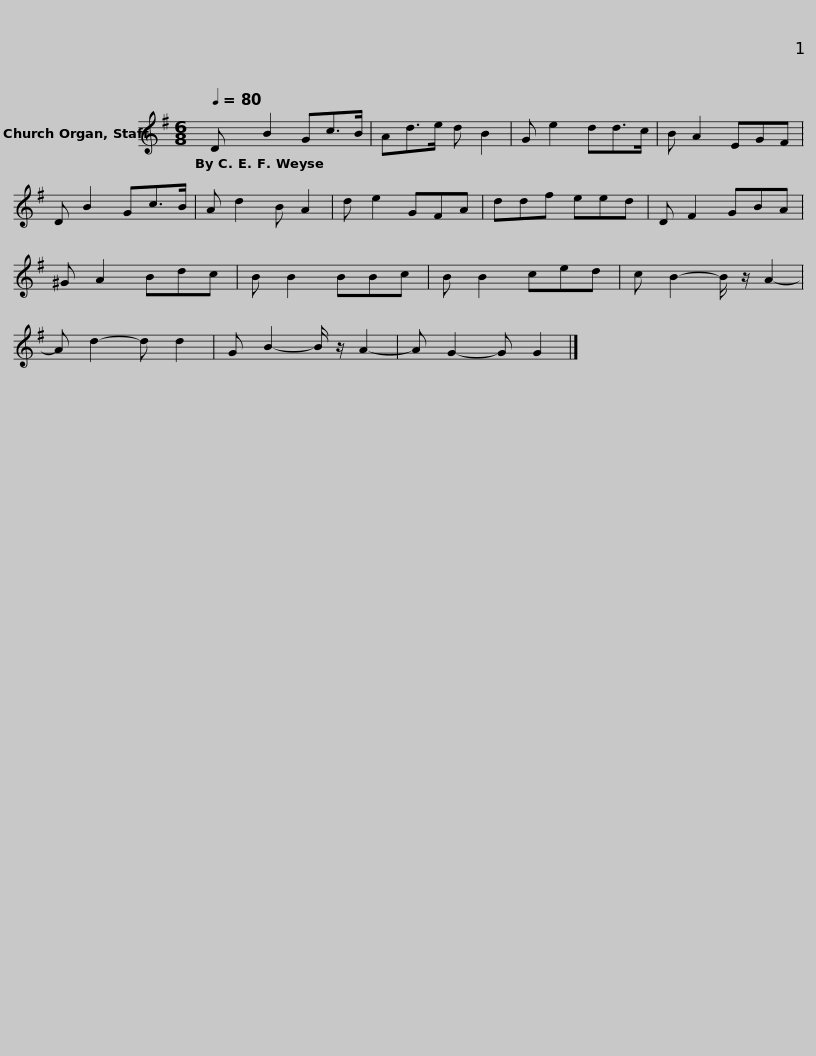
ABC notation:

X:1
L:1/8
Q:1/4=80
M:6/8
I:linebreak $
K:G
V:1 treble
V:1
 D B2 Gc>B | Ad>e d B2 | G e2 dd>c | B A2 EGF | D B2 Gc>B | %5
 A d2 B A2 | d e2 GFA | ddf eed |$ D F2 GBA | ^G A2 Bdc | %10
 B B2 BBc | B B2 ced | c B2- B/ z/ A2- | A d2- d d2 | G B2- B/ z/ A2- | %15
 A G2- G G2 |] %16
